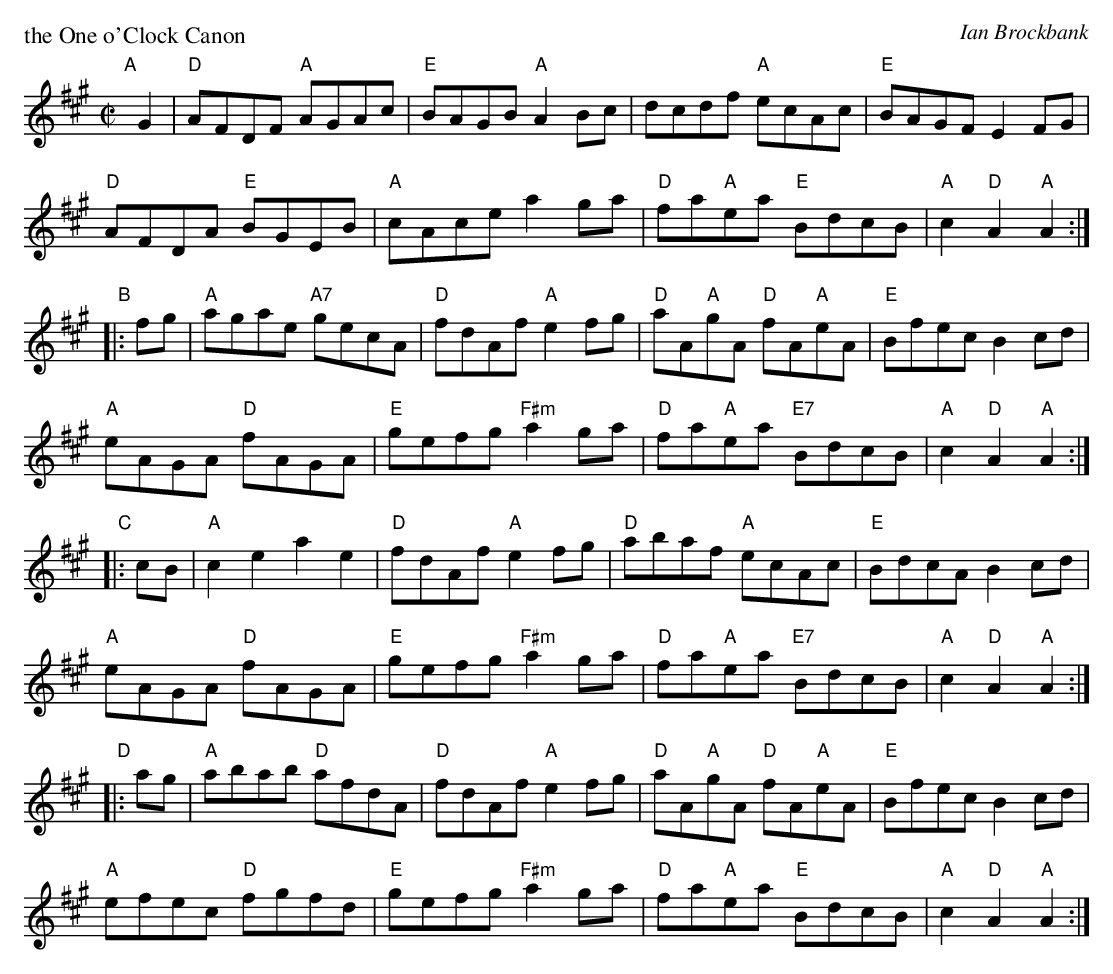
X:1
P: the One o'Clock Canon
C: Ian Brockbank
M: C|
L: 1/8
K: A
"A"[|] G2 |\
"D"AFDF "A"AGAc | "E"BAGB "A"A2Bc | dcdf "A"ecAc | "E"BAGF E2FG |
"D"AFDA "E"BGEB | "A"cAce a2ga | "D"fa"A"ea "E"BdcB | "A"c2"D"A2 "A"A2 :|
"B"|: fg |\
"A"agae "A7"gecA | "D"fdAf "A"e2fg | "D"aA"A"gA "D"fA"A"eA | "E"Bfec B2cd |
"A"eAGA "D"fAGA | "E"gefg "F#m"a2ga | "D"fa"A"ea "E7"BdcB | "A"c2"D"A2 "A"A2 :|
"C"|: cB |\
"A"c2e2 a2e2 | "D"fdAf "A"e2fg | "D"abaf "A"ecAc | "E"BdcA B2cd |
"A"eAGA "D"fAGA | "E"gefg "F#m"a2ga | "D"fa"A"ea "E7"BdcB | "A"c2"D"A2 "A"A2 :|
"D"|: ag |\
"A"abab "D"afdA | "D"fdAf "A"e2fg | "D"aA"A"gA "D"fA"A"eA | "E"Bfec B2cd |
"A"efec "D"fgfd | "E"gefg "F#m"a2ga | "D"fa"A"ea "E"BdcB | "A"c2"D"A2 "A"A2 :|
